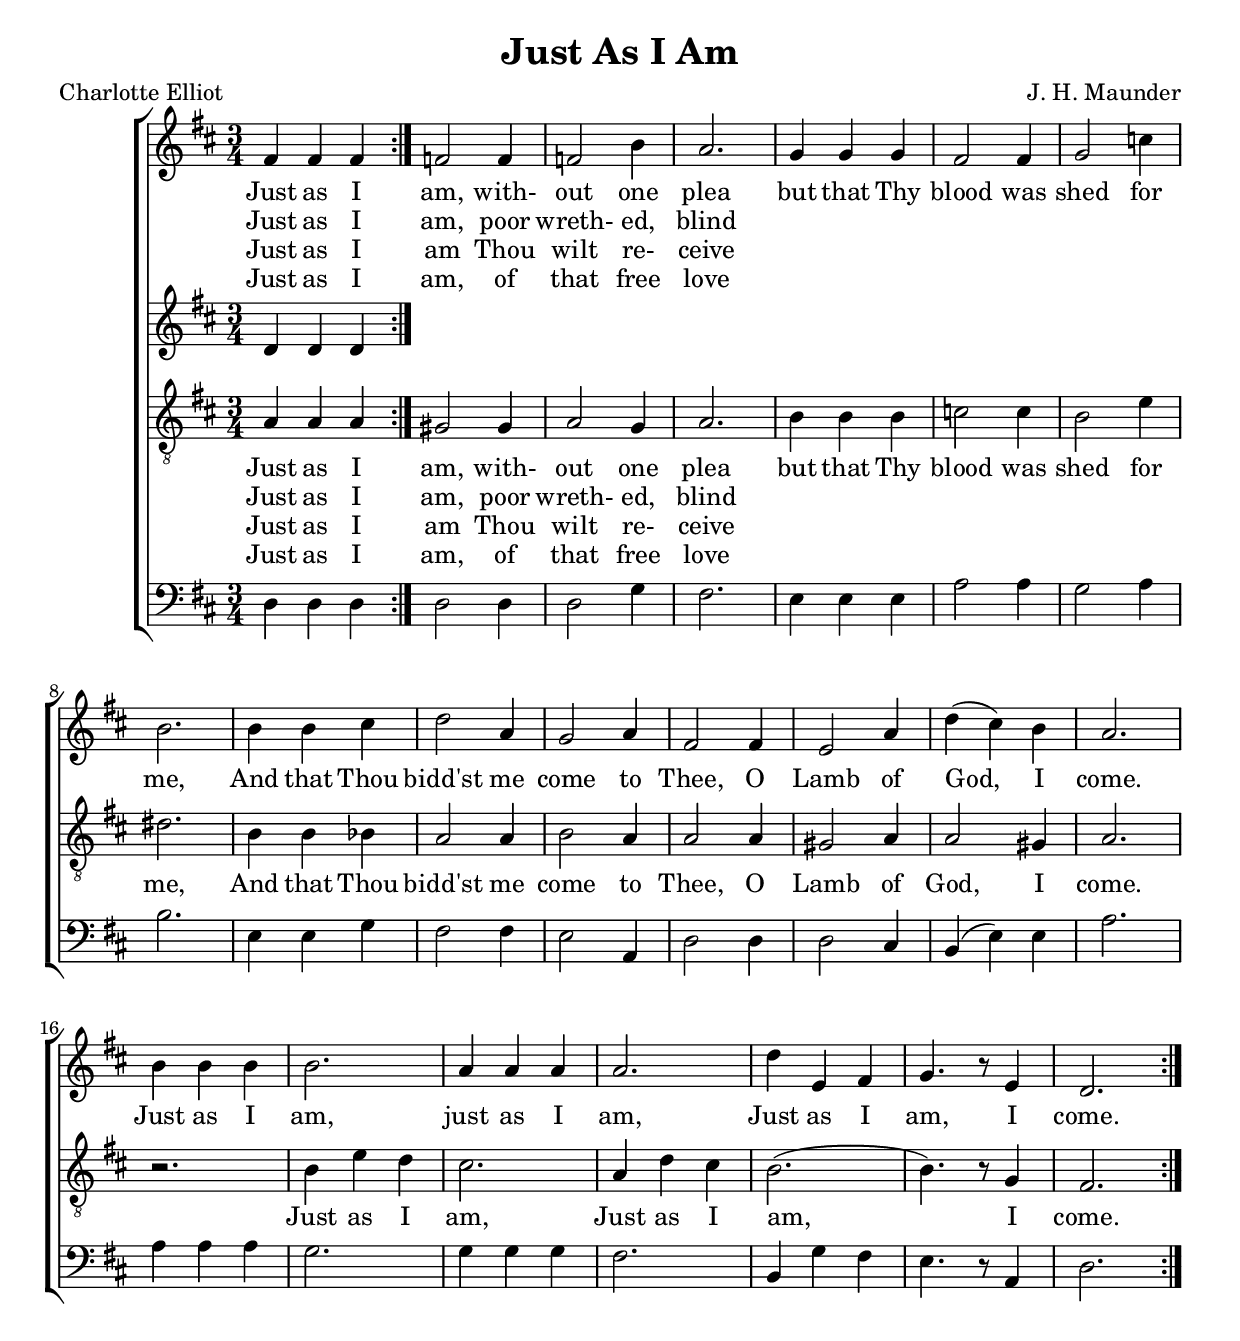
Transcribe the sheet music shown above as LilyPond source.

\version "2.19.80"
%\include "../include/merge-rests.ly"

\header {
  title = "Just As I Am"
  composer = "J. H. Maunder"
  poet     = "Charlotte Elliot"
}

\layout {
  ragged-last-bottom = ##f
%  system-count = 10
%  page-count = 2
}

global = {
  \key d \major
  \time 3/4
}

tempoMark = {
  \tempo 2=90
  \once \override Score.RehearsalMark.self-alignment-X = #LEFT
}

sop = \relative c' {
  \global
  \repeat volta 4 {
    fis4 fis fis
    f2 f4
    f2 b4
    a2.
    g4 g g
    fis2 fis4
    g2 c4
    b2.
    b4 b cis
    d2 a4
    g2 a4
    fis2 fis4
    e2 a4
    d4(cis) b
    a2.
    b4 b b
    b2.
    a4 a a
    a2.
    d4 e, fis
    g4. r8 e4
    d2.
  }
}

alt = \relative c' {
  \global
  \repeat volta 4 {
    d4 d d
  }
}

ten = \relative c' {
  \global
  \repeat volta 4 {
    a4 a a
    gis2 gis4
    a2 g4
    a2.
    b4 b b
    c2 c4
    b2 e4
    dis2.
    b4 b bes
    a2 a4
    b2 a4
    a2 a4
    gis2 a4
    a2 gis4
    a2.
    r2.
    b4 e d
    cis2.
    a4 d cis
    b2.(
    b4.) r8 g4
    fis2.
  }
}

bas = \relative c {
  \global
  \repeat volta 4 {
    d4 d d
    d2 d4
    d2 g4
    fis2.
    e4 e e
    a2 a4
    g2 a4
    b2.
    e,4 e g
    fis2 fis4
    e2 a,4
    d2 d4
    d2 cis4
    b4(e) e
    a2.
    a4 a a
    g2.
    g4 g g
    fis2.
    b,4 g' fis
    e4. r8 a,4
    d2.
  }
}

verseOneWomen = \lyricmode {
  Just as I am, with- out one plea
  but that Thy blood was shed for me,
  And that Thou bidd'st me come to Thee,
  O Lamb of God, I come.
  Just as I am, just as I am,
  Just as I am, I come.
}

verseOneMen = \lyricmode {
  Just as I am, with- out one plea
  but that Thy blood was shed for me,
  And that Thou bidd'st me come to Thee,
  O Lamb of God, I come.
  Just as I am,
  Just as I am, I come.
}

verseTwo = \lyricmode {
  Just as I am, poor wreth- ed, blind
}

verseThree = \lyricmode {
  Just as I am Thou wilt re-  ceive
}

verseFour = \lyricmode {
  Just as I am, of that free love
}

\book {
  \score {
    \new ChoirStaff <<
      \new Voice = sop << \sop >>
      \new Lyrics \lyricsto sop \verseOneWomen
      \new Lyrics \lyricsto sop \verseTwo
      \new Lyrics \lyricsto sop \verseThree
      \new Lyrics \lyricsto sop \verseFour
      \new Voice = alt << \alt >>
%      \new Lyrics \lyricsto alt \verseOne
%      \new Lyrics \lyricsto alt \verseTwo
%      \new Lyrics \lyricsto alt \verseThree
%      \new Lyrics \lyricsto alt \verseFour
      \new Voice = ten << \clef "G_8" \ten >>
      \new Lyrics \lyricsto ten \verseOneMen
      \new Lyrics \lyricsto ten \verseTwo
      \new Lyrics \lyricsto ten \verseThree
      \new Lyrics \lyricsto ten \verseFour
      \new Voice = bas << \clef F \bas >>
%      \new Lyrics \lyricsto bas \verseOne
%      \new Lyrics \lyricsto bas \verseTwo
%      \new Lyrics \lyricsto bas \verseThree
%      \new Lyrics \lyricsto bas \verseFour
    >>
    \layout {
      \context {
	\Staff
	\override DynamicText.direction = #UP
	\override DynamicText.staff-padding = #0
	\override DynamicLineSpanner.direction = #UP
      }
    }
  }
}
